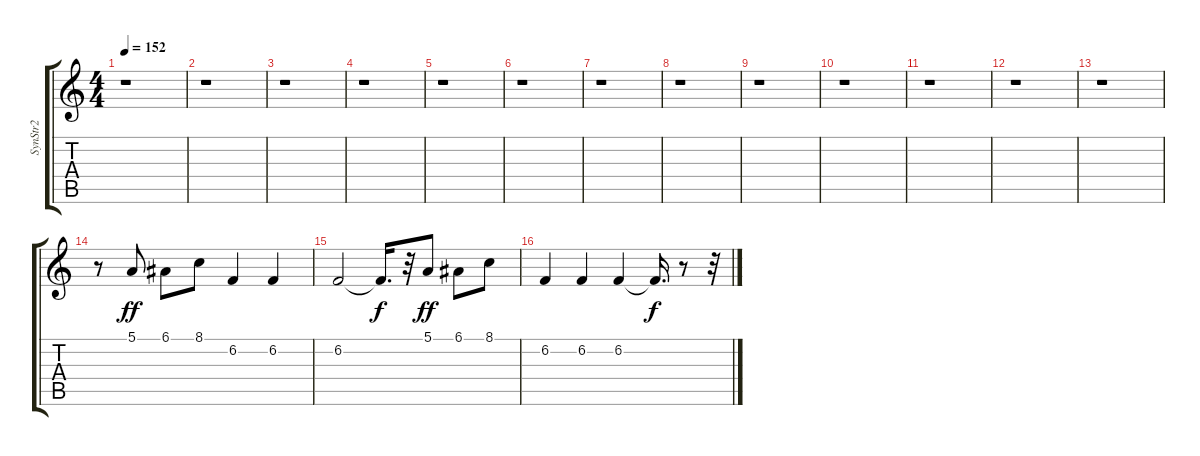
\track ("SynStr2 " "SynStr2 ") {instrument synthstrings2}
\staff {score tabs}
\tuning (E4 B3 G3 D3 A2 E2) {hide}
\ts (4 4)
\tempo 152
\clef g2
\ks c
r.1{dy f} |
r.1 |
r.1 |
r.1 |
r.1 |
r.1 |
r.1 |
r.1 |
r.1 |
r.1 |
r.1 |
r.1 |
r.1 |
r.8 5.1.8{dy ff} 6.1.8 8.1.8 6.2.4 6.2.4 |
6.2.2 6.2{t}.16{d dy f} r.32 5.1.8{dy ff} 6.1.8 8.1.8 |
6.2.4 6.2.4 6.2.4 6.2{t}.16{d dy f} r.8 r.32
